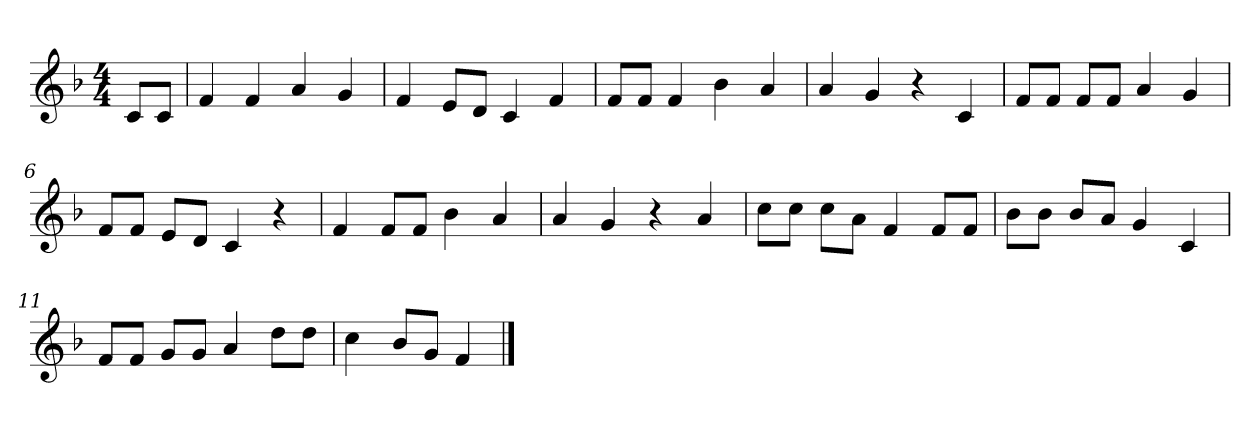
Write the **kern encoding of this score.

**kern
*part1
*staff1
*k[b-]
*M4/4
*MM120
=
8cL
8cJ
=1
4f
4f
4a
4g
=2
4f
8eL
8dJ
4c
4f
=3
8fL
8fJ
4f
4b-
4a
=4
4a
4g
4r
4c
=5
8fL
8fJ
8fL
8fJ
4a
4g
=6
8fL
8fJ
8eL
8dJ
4c
4r
=7
4f
8fL
8fJ
4b-
4a
=8
4a
4g
4r
4a
=9
8ccL
8ccJ
8ccL
8aJ
4f
8fL
8fJ
=10
8b-L
8b-J
8b-L
8aJ
4g
4c
=11
8fL
8fJ
8gL
8gJ
4a
8ddL
8ddJ
=12
4cc
8b-L
8gJ
4f
==
*-
